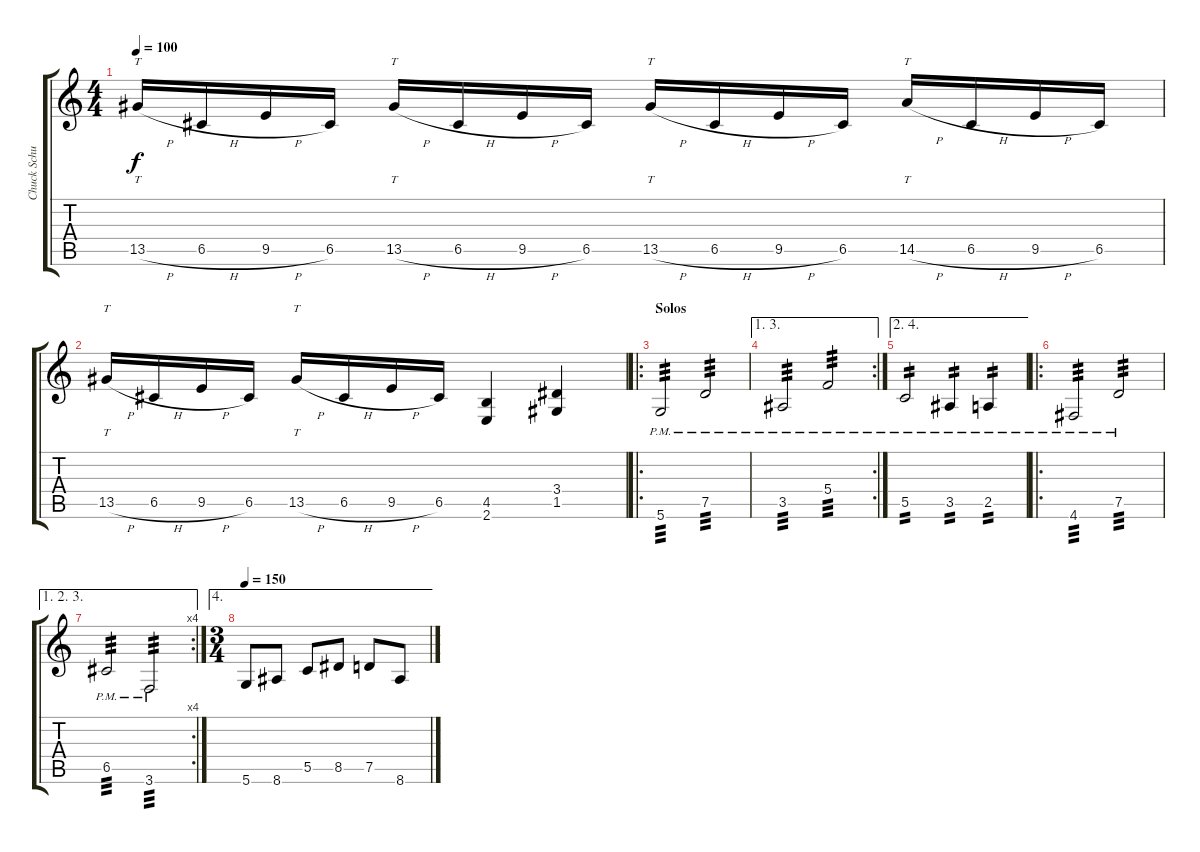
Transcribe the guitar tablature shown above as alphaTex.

\track ("Chuck Schuldiner" "Chuck Schu") {instrument distortionguitar}
\staff {score tabs}
\tuning (D4 A3 F3 C3 G2 D2) {hide}
\ts (4 4)
\tempo 100
\clef g2
\ks c
13.5{h}.16{tt dy f} 6.5{h}.16 9.5{h}.16 6.5.16 13.5{h}.16{tt} 6.5{h}.16 9.5{h}.16 6.5.16 13.5{h}.16{tt} 6.5{h}.16 9.5{h}.16 6.5.16 14.5{h}.16{tt} 6.5{h}.16 9.5{h}.16 6.5.16 |
13.5{h}.16{tt} 6.5{h}.16 9.5{h}.16 6.5.16 13.5{h}.16{tt} 6.5{h}.16 9.5{h}.16 6.5.16 (4.5 2.6).4 (3.4 1.5).4 |
\ro
\section ("" "Solos")
5.6{pm}.2{tp 3} 7.5{pm}.2{tp 3} |
\ae (1 3)
\rc 2
3.5{pm}.2{tp 3} 5.4{pm}.2{tp 3} |
\ae (2 4)
5.5{pm}.2{tp 2} 3.5{pm}.4{tp 2} 2.5{pm}.4{tp 2} |
\ro
4.6{pm}.2{tp 3} 7.5{pm}.2{tp 3} |
\ae (1 2 3)
\rc 4
6.5{pm}.2{tp 3} 3.6{pm}.2{tp 3} |
\ae 4
\ts (3 4)
\tempo 150
5.6.8 8.6.8 5.5.8 8.5.8 7.5.8 8.6.8
